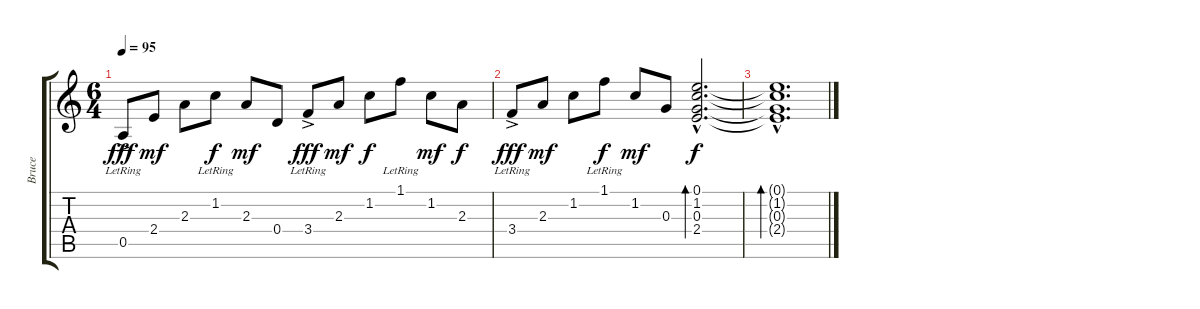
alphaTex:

\track ("Bruce" "Bruce") {instrument acousticguitarsteel}
\staff {score tabs}
\tuning (E4 B3 G3 D3 A2 E2) {hide}
\ts (6 4)
\tempo 95
\clef g2
\ks c
0.5{ac lr}.8{dy fff} 2.4.8{dy mf} 2.3.8 1.2{lr}.8{dy f} 2.3.8{dy mf} 0.4.8 3.4{ac lr}.8{dy fff} 2.3.8{dy mf} 1.2.8{dy f} 1.1{lr}.8 1.2.8{dy mf} 2.3.8{dy f} |
3.4{ac lr}.8{dy fff} 2.3.8{dy mf} 1.2.8 1.1{lr}.8{dy f} 1.2.8{dy mf} 0.3.8 (0.1{hac} 1.2{hac} 0.3{hac} 2.4{hac}).2{d bd 240 dy f} |
(0.1{hac t} 1.2{hac t} 0.3{t} 2.4{hac t}).1{d bd 240}
